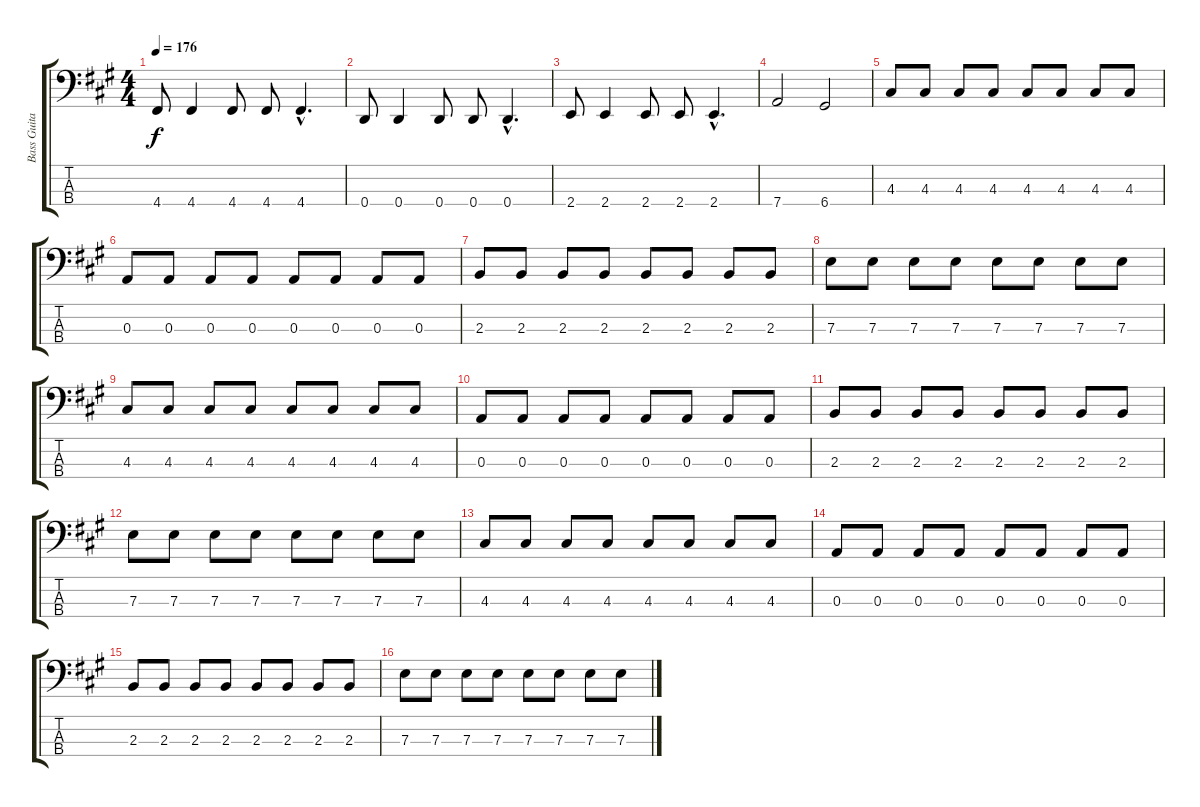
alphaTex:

\track ("Bass Guitar" "Bass Guita") {instrument electricbassfinger}
\staff {score tabs}
\tuning (G2 D2 A1 D1) {hide}
\ts (4 4)
\tempo 176
\clef f4
\ks a
4.4.8{dy f} 4.4.4 4.4.8 4.4.8 4.4{hac}.4{d} |
0.4.8 0.4.4 0.4.8 0.4.8 0.4{hac}.4{d} |
2.4.8 2.4.4 2.4.8 2.4.8 2.4{hac}.4{d} |
7.4.2 6.4.2 |
4.3.8 4.3.8 4.3.8 4.3.8 4.3.8 4.3.8 4.3.8 4.3.8 |
0.3.8 0.3.8 0.3.8 0.3.8 0.3.8 0.3.8 0.3.8 0.3.8 |
2.3.8 2.3.8 2.3.8 2.3.8 2.3.8 2.3.8 2.3.8 2.3.8 |
7.3.8 7.3.8 7.3.8 7.3.8 7.3.8 7.3.8 7.3.8 7.3.8 |
4.3.8 4.3.8 4.3.8 4.3.8 4.3.8 4.3.8 4.3.8 4.3.8 |
0.3.8 0.3.8 0.3.8 0.3.8 0.3.8 0.3.8 0.3.8 0.3.8 |
2.3.8 2.3.8 2.3.8 2.3.8 2.3.8 2.3.8 2.3.8 2.3.8 |
7.3.8 7.3.8 7.3.8 7.3.8 7.3.8 7.3.8 7.3.8 7.3.8 |
4.3.8 4.3.8 4.3.8 4.3.8 4.3.8 4.3.8 4.3.8 4.3.8 |
0.3.8 0.3.8 0.3.8 0.3.8 0.3.8 0.3.8 0.3.8 0.3.8 |
2.3.8 2.3.8 2.3.8 2.3.8 2.3.8 2.3.8 2.3.8 2.3.8 |
7.3.8 7.3.8 7.3.8 7.3.8 7.3.8 7.3.8 7.3.8 7.3.8
